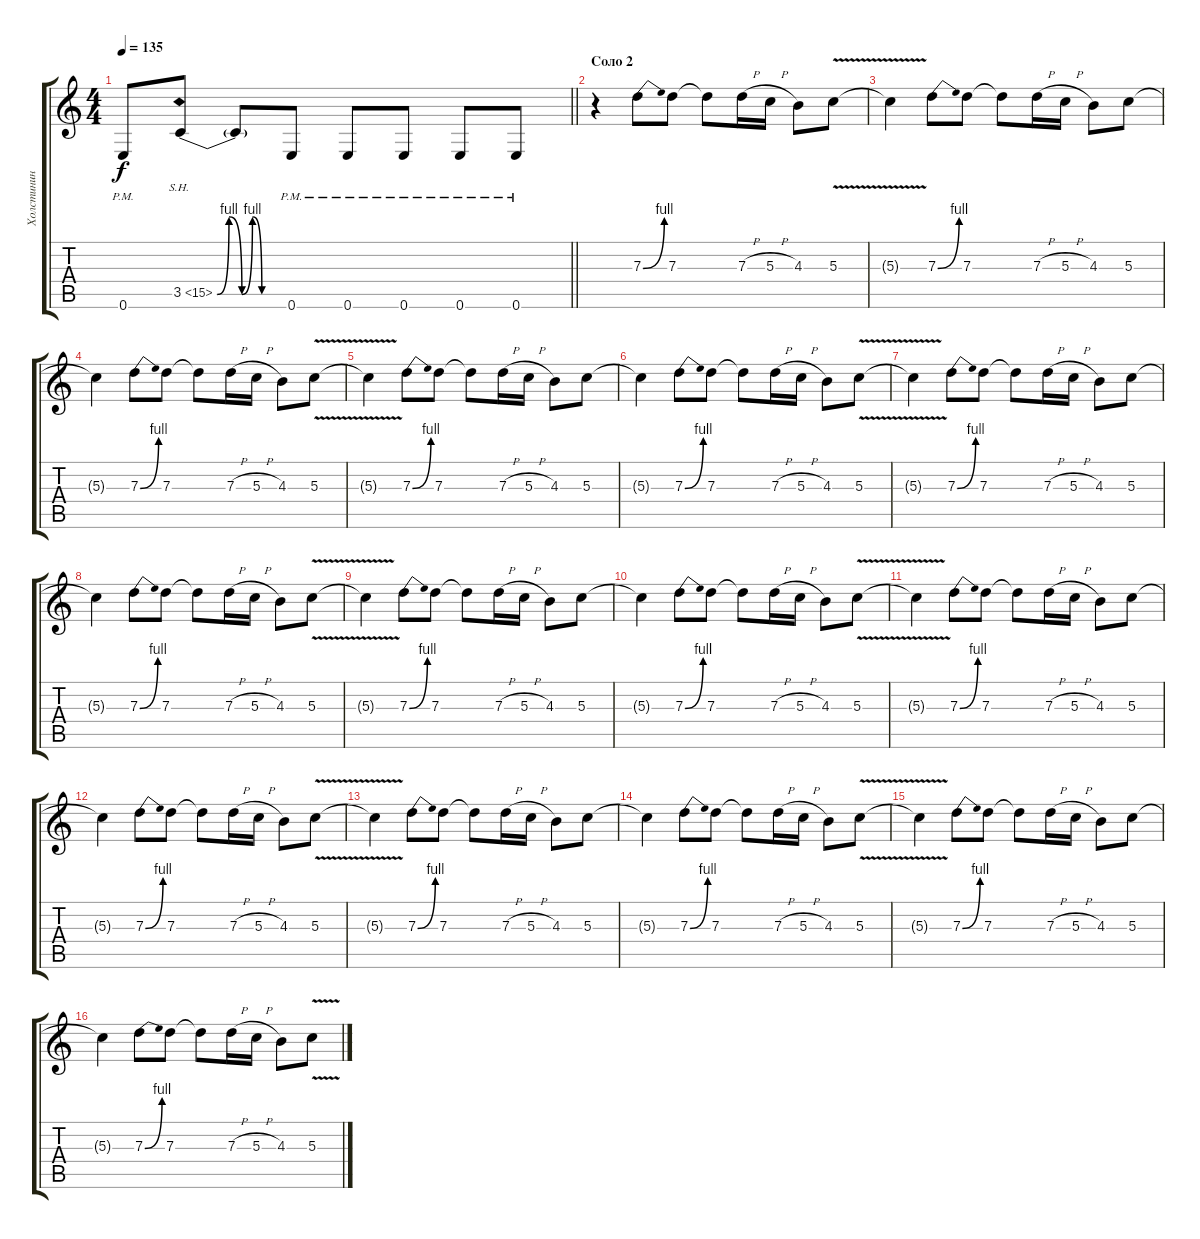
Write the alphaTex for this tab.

\track ("Холстинин" "Холстинин") {instrument distortionguitar}
\staff {score tabs}
\tuning (E4 B3 G3 D3 A2 E2) {hide}
\ts (4 4)
\tempo 135
\clef g2
\barLineRight lightlight
\ks c
0.6{pm}.8{dy f} 3.5{be (custom 0 0 10 4 21 0 30 4 38 0 60 0) sh 12}.8 3.5{t}.8 0.6{pm}.8 0.6{pm}.8 0.6{pm}.8 0.6{pm}.8 0.6{pm}.8 |
\section ("" "Соло 2")
r.4 7.3{be (bend 0 0 60 4)}.8 7.3.8 7.3{t}.8 7.3{h}.16 5.3{h}.16 4.3.8 5.3{v}.8 |
5.3{t}.4 7.3{be (bend 0 0 60 4)}.8 7.3.8 7.3{t}.8 7.3{h}.16 5.3{h}.16 4.3.8 5.3.8 |
5.3{t}.4 7.3{be (bend 0 0 60 4)}.8 7.3.8 7.3{t}.8 7.3{h}.16 5.3{h}.16 4.3.8 5.3{v}.8 |
5.3{t}.4 7.3{be (bend 0 0 60 4)}.8 7.3.8 7.3{t}.8 7.3{h}.16 5.3{h}.16 4.3.8 5.3.8 |
5.3{t}.4 7.3{be (bend 0 0 60 4)}.8 7.3.8 7.3{t}.8 7.3{h}.16 5.3{h}.16 4.3.8 5.3{v}.8 |
5.3{t}.4 7.3{be (bend 0 0 60 4)}.8 7.3.8 7.3{t}.8 7.3{h}.16 5.3{h}.16 4.3.8 5.3.8 |
5.3{t}.4 7.3{be (bend 0 0 60 4)}.8 7.3.8 7.3{t}.8 7.3{h}.16 5.3{h}.16 4.3.8 5.3{v}.8 |
5.3{t}.4 7.3{be (bend 0 0 60 4)}.8 7.3.8 7.3{t}.8 7.3{h}.16 5.3{h}.16 4.3.8 5.3.8 |
5.3{t}.4 7.3{be (bend 0 0 60 4)}.8 7.3.8 7.3{t}.8 7.3{h}.16 5.3{h}.16 4.3.8 5.3{v}.8 |
5.3{t}.4 7.3{be (bend 0 0 60 4)}.8 7.3.8 7.3{t}.8 7.3{h}.16 5.3{h}.16 4.3.8 5.3.8 |
5.3{t}.4 7.3{be (bend 0 0 60 4)}.8 7.3.8 7.3{t}.8 7.3{h}.16 5.3{h}.16 4.3.8 5.3{v}.8 |
5.3{t}.4 7.3{be (bend 0 0 60 4)}.8 7.3.8 7.3{t}.8 7.3{h}.16 5.3{h}.16 4.3.8 5.3.8 |
5.3{t}.4 7.3{be (bend 0 0 60 4)}.8 7.3.8 7.3{t}.8 7.3{h}.16 5.3{h}.16 4.3.8 5.3{v}.8 |
5.3{t}.4 7.3{be (bend 0 0 60 4)}.8 7.3.8 7.3{t}.8 7.3{h}.16 5.3{h}.16 4.3.8 5.3.8 |
5.3{t}.4 7.3{be (bend 0 0 60 4)}.8 7.3.8 7.3{t}.8 7.3{h}.16 5.3{h}.16 4.3.8 5.3{v}.8
